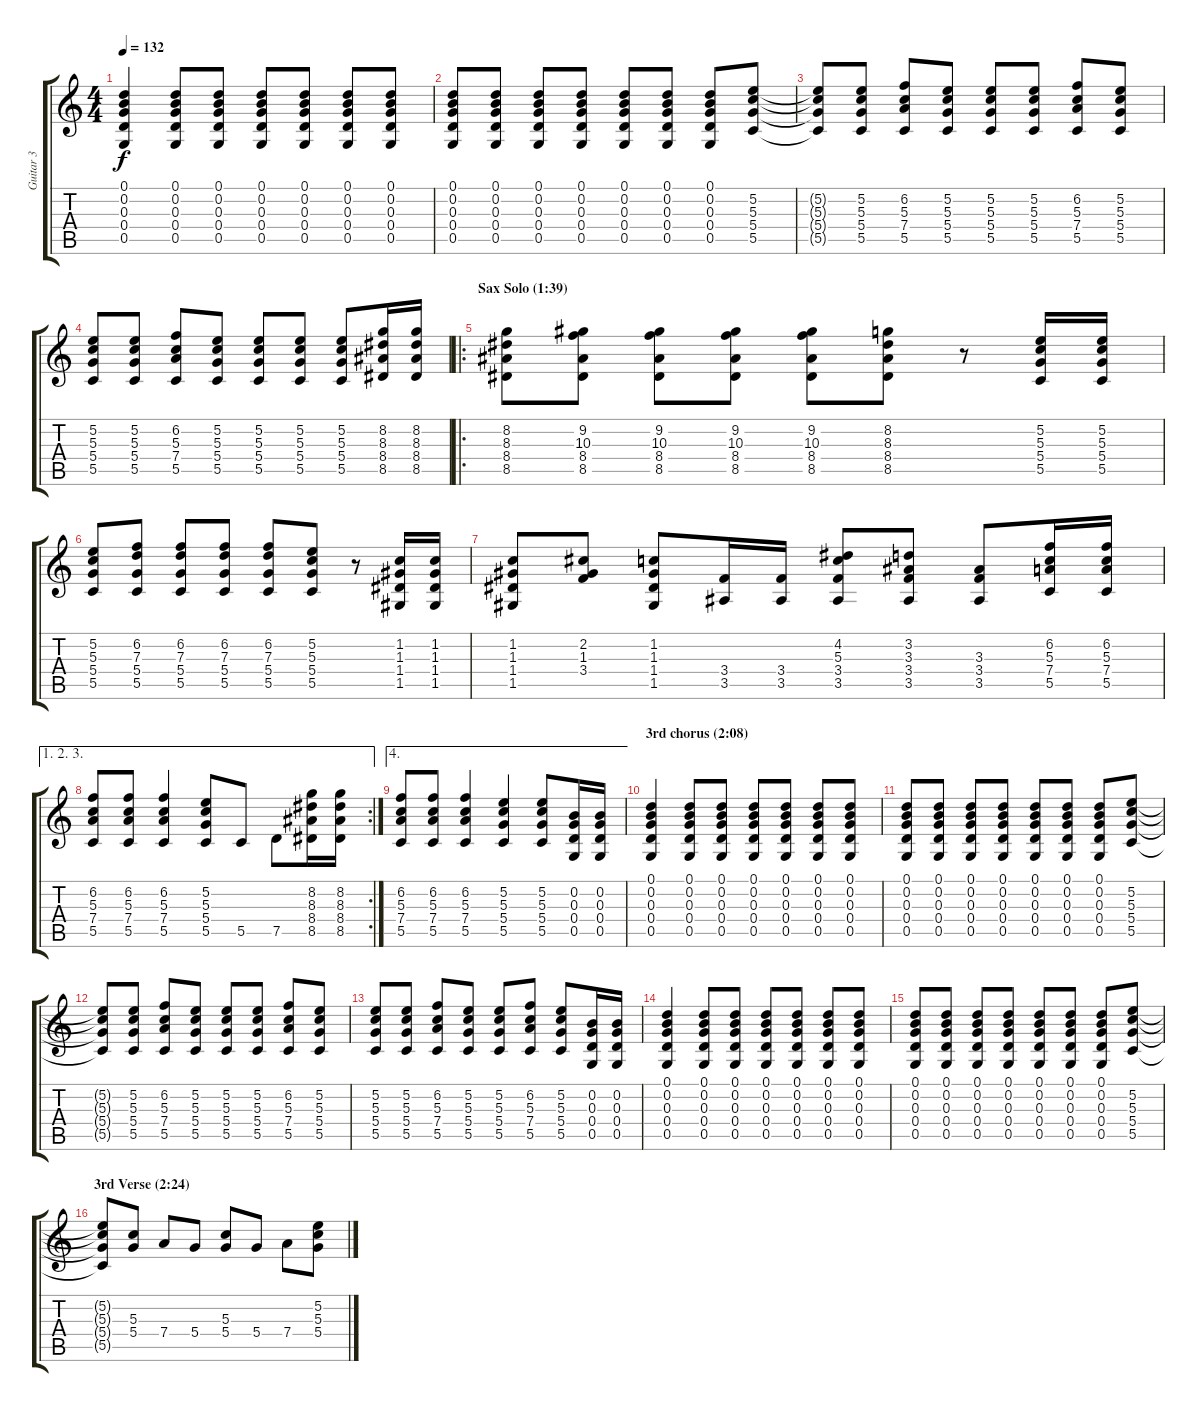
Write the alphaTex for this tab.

\track ("Guitar 3" "Guitar 3") {instrument acousticguitarsteel}
\staff {score tabs}
\tuning (D4 B3 G3 D3 G2 D2) {hide}
\ts (4 4)
\tempo 132
\clef g2
\ks c
(0.1 0.2 0.3 0.4 0.5).4{dy f} (0.1 0.2 0.3 0.4 0.5).8 (0.1 0.2 0.3 0.4 0.5).8 (0.1 0.2 0.3 0.4 0.5).8 (0.1 0.2 0.3 0.4 0.5).8 (0.1 0.2 0.3 0.4 0.5).8 (0.1 0.2 0.3 0.4 0.5).8 |
(0.1 0.2 0.3 0.4 0.5).8 (0.1 0.2 0.3 0.4 0.5).8 (0.1 0.2 0.3 0.4 0.5).8 (0.1 0.2 0.3 0.4 0.5).8 (0.1 0.2 0.3 0.4 0.5).8 (0.1 0.2 0.3 0.4 0.5).8 (0.1 0.2 0.3 0.4 0.5).8 (5.2 5.3 5.4 5.5).8 |
(5.2{t} 5.3{t} 5.4{t} 5.5{t}).8 (5.2 5.3 5.4 5.5).8 (6.2 5.3 7.4 5.5).8 (5.2 5.3 5.4 5.5).8 (5.2 5.3 5.4 5.5).8 (5.2 5.3 5.4 5.5).8 (6.2 5.3 7.4 5.5).8 (5.2 5.3 5.4 5.5).8 |
(5.2 5.3 5.4 5.5).8 (5.2 5.3 5.4 5.5).8 (6.2 5.3 7.4 5.5).8 (5.2 5.3 5.4 5.5).8 (5.2 5.3 5.4 5.5).8 (5.2 5.3 5.4 5.5).8 (5.2 5.3 5.4 5.5).8 (8.2 8.3 8.4 8.5).16 (8.2 8.3 8.4 8.5).16 |
\ro
\section ("" "Sax Solo (1:39)")
(8.2 8.3 8.4 8.5).8 (9.2 10.3 8.4 8.5).8 (9.2 10.3 8.4 8.5).8 (9.2 10.3 8.4 8.5).8 (9.2 10.3 8.4 8.5).8 (8.2 8.3 8.4 8.5).8 r.8 (5.2 5.3 5.4 5.5).16 (5.2 5.3 5.4 5.5).16 |
(5.2 5.3 5.4 5.5).8 (6.2 7.3 5.4 5.5).8 (6.2 7.3 5.4 5.5).8 (6.2 7.3 5.4 5.5).8 (6.2 7.3 5.4 5.5).8 (5.2 5.3 5.4 5.5).8 r.8 (1.2 1.3 1.4 1.5).16 (1.2 1.3 1.4 1.5).16 |
(1.2 1.3 1.4 1.5).8 (2.2 1.3 3.4).8 (1.2 1.3 1.4 1.5).8 (3.4 3.5).16 (3.4 3.5).16 (4.2 5.3 3.4 3.5).8 (3.2 3.3 3.4 3.5).8 (3.3 3.4 3.5).8 (6.2 5.3 7.4 5.5).16 (6.2 5.3 7.4 5.5).16 |
\ae (1 2 3)
\rc 2
(6.2 5.3 7.4 5.5).8 (6.2 5.3 7.4 5.5).8 (6.2 5.3 7.4 5.5).4 (5.2 5.3 5.4 5.5).8 5.5.8 7.5.8 (8.2 8.3 8.4 8.5).16 (8.2 8.3 8.4 8.5).16 |
\ae 4
(6.2 5.3 7.4 5.5).8 (6.2 5.3 7.4 5.5).8 (6.2 5.3 7.4 5.5).4 (5.2 5.3 5.4 5.5).4 (5.2 5.3 5.4 5.5).8 (0.2 0.3 0.4 0.5).16 (0.2 0.3 0.4 0.5).16 |
\section ("" "3rd chorus (2:08)")
(0.1 0.2 0.3 0.4 0.5).4 (0.1 0.2 0.3 0.4 0.5).8 (0.1 0.2 0.3 0.4 0.5).8 (0.1 0.2 0.3 0.4 0.5).8 (0.1 0.2 0.3 0.4 0.5).8 (0.1 0.2 0.3 0.4 0.5).8 (0.1 0.2 0.3 0.4 0.5).8 |
(0.1 0.2 0.3 0.4 0.5).8 (0.1 0.2 0.3 0.4 0.5).8 (0.1 0.2 0.3 0.4 0.5).8 (0.1 0.2 0.3 0.4 0.5).8 (0.1 0.2 0.3 0.4 0.5).8 (0.1 0.2 0.3 0.4 0.5).8 (0.1 0.2 0.3 0.4 0.5).8 (5.2 5.3 5.4 5.5).8 |
(5.2{t} 5.3{t} 5.4{t} 5.5{t}).8 (5.2 5.3 5.4 5.5).8 (6.2 5.3 7.4 5.5).8 (5.2 5.3 5.4 5.5).8 (5.2 5.3 5.4 5.5).8 (5.2 5.3 5.4 5.5).8 (6.2 5.3 7.4 5.5).8 (5.2 5.3 5.4 5.5).8 |
(5.2 5.3 5.4 5.5).8 (5.2 5.3 5.4 5.5).8 (6.2 5.3 7.4 5.5).8 (5.2 5.3 5.4 5.5).8 (5.2 5.3 5.4 5.5).8 (6.2 5.3 7.4 5.5).8 (5.2 5.3 5.4 5.5).8 (0.2 0.3 0.4 0.5).16 (0.2 0.3 0.4 0.5).16 |
(0.1 0.2 0.3 0.4 0.5).4 (0.1 0.2 0.3 0.4 0.5).8 (0.1 0.2 0.3 0.4 0.5).8 (0.1 0.2 0.3 0.4 0.5).8 (0.1 0.2 0.3 0.4 0.5).8 (0.1 0.2 0.3 0.4 0.5).8 (0.1 0.2 0.3 0.4 0.5).8 |
(0.1 0.2 0.3 0.4 0.5).8 (0.1 0.2 0.3 0.4 0.5).8 (0.1 0.2 0.3 0.4 0.5).8 (0.1 0.2 0.3 0.4 0.5).8 (0.1 0.2 0.3 0.4 0.5).8 (0.1 0.2 0.3 0.4 0.5).8 (0.1 0.2 0.3 0.4 0.5).8 (5.2 5.3 5.4 5.5).8 |
\section ("" "3rd Verse (2:24)")
(5.2{t} 5.3{t} 5.4{t} 5.5{t}).8 (5.3 5.4).8 7.4.8 5.4.8 (5.3 5.4).8 5.4.8 7.4.8 (5.2 5.3 5.4).8
